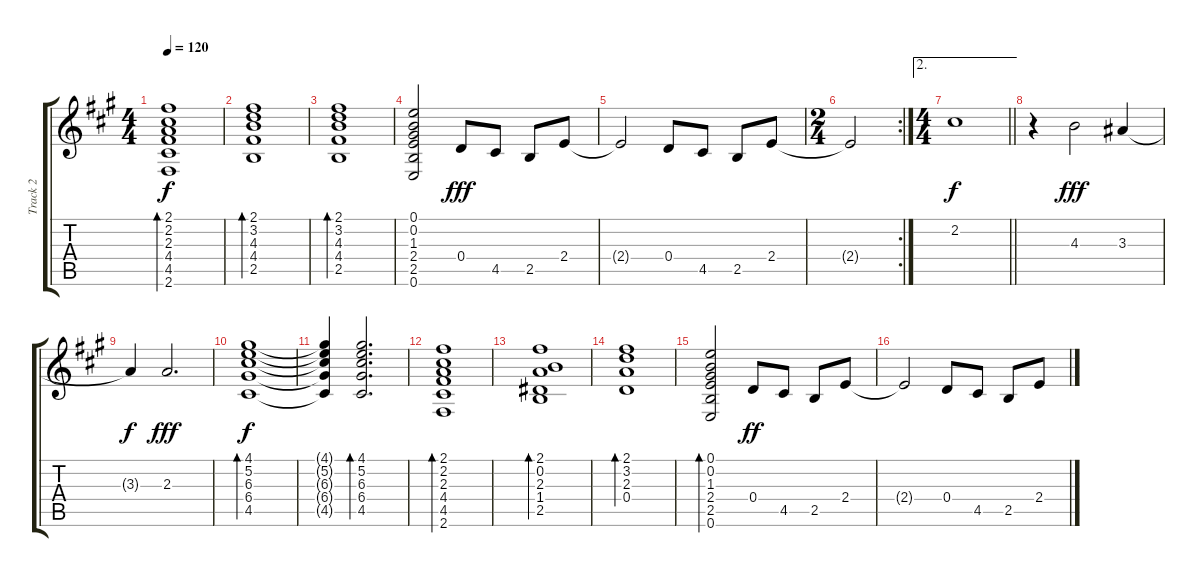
\track ("Track 2" "Track 2") {instrument acousticguitarnylon}
\staff {score tabs}
\tuning (E4 B3 G3 D3 A2 E2) {hide}
\ts (4 4)
\tempo 120
\clef g2
\ks a
(2.1 2.2 2.3 4.4 4.5 2.6).1{bd 120 dy f} |
(2.1 3.2 4.3 4.4 2.5).1{bd 120} |
(2.1 3.2 4.3 4.4 2.5).1{bd 120} |
(0.1 0.2 1.3 2.4 2.5 0.6).2 0.4.8{dy fff} 4.5.8 2.5.8 2.4.8 |
2.4{t}.2 0.4.8 4.5.8 2.5.8 2.4.8 |
\rc 2
\ts (2 4)
2.4{t}.2 |
\ae 2
\ts (4 4)
\barLineRight lightlight
2.2.1{dy f} |
r.4 4.3.2{dy fff} 3.3.4 |
3.3{t}.4{dy f} 2.3.2{d dy fff} |
(4.1 5.2 6.3 6.4 4.5).1{bd 120 dy f} |
(4.1{t} 5.2{t} 6.3{t} 6.4{t} 4.5{t}).4 (4.1 5.2 6.3 6.4 4.5).2{d bd 120} |
(2.1 2.2 2.3 4.4 4.5 2.6).1{bd 120} |
(2.1 0.2 2.3 1.4 2.5).1{bd 120} |
(2.1 3.2 2.3 0.4).1{bd 120} |
(0.1 0.2 1.3 2.4 2.5 0.6).2{bd 120} 0.4.8{dy ff} 4.5.8 2.5.8 2.4.8 |
2.4{t}.2 0.4.8 4.5.8 2.5.8 2.4.8
